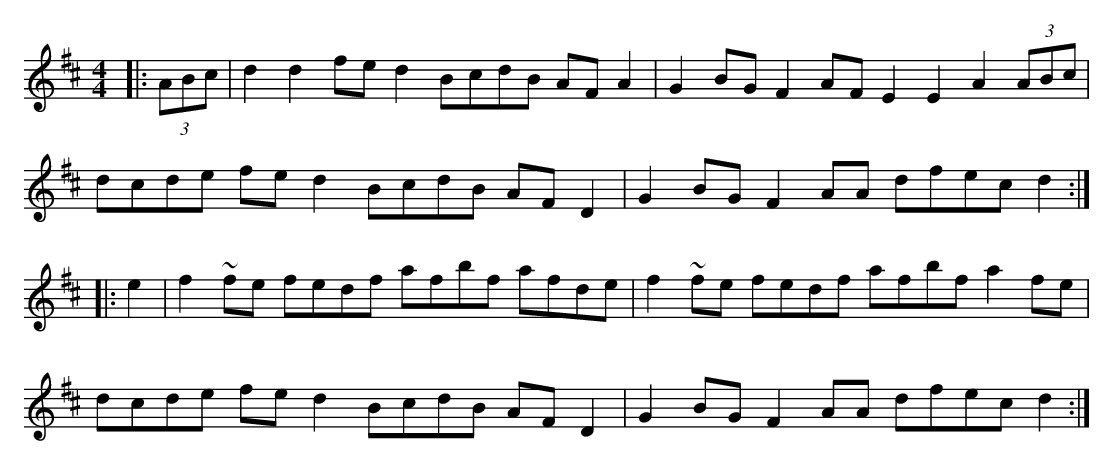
X:1
M:4/4
K:D
|: (3ABc |d2d2 fed2 BcdB AFA2 | G2BG F2AF E2E2 A2(3ABc|
dcde fed2 BcdB AFD2 | G2BG F2AA dfec d2 :|
|: e2 | f2~fe fedf afbf afde | f2~fe fedf afbf a2fe |
dcde fed2 BcdB AFD2 | G2BG F2AA dfec d2 :|
